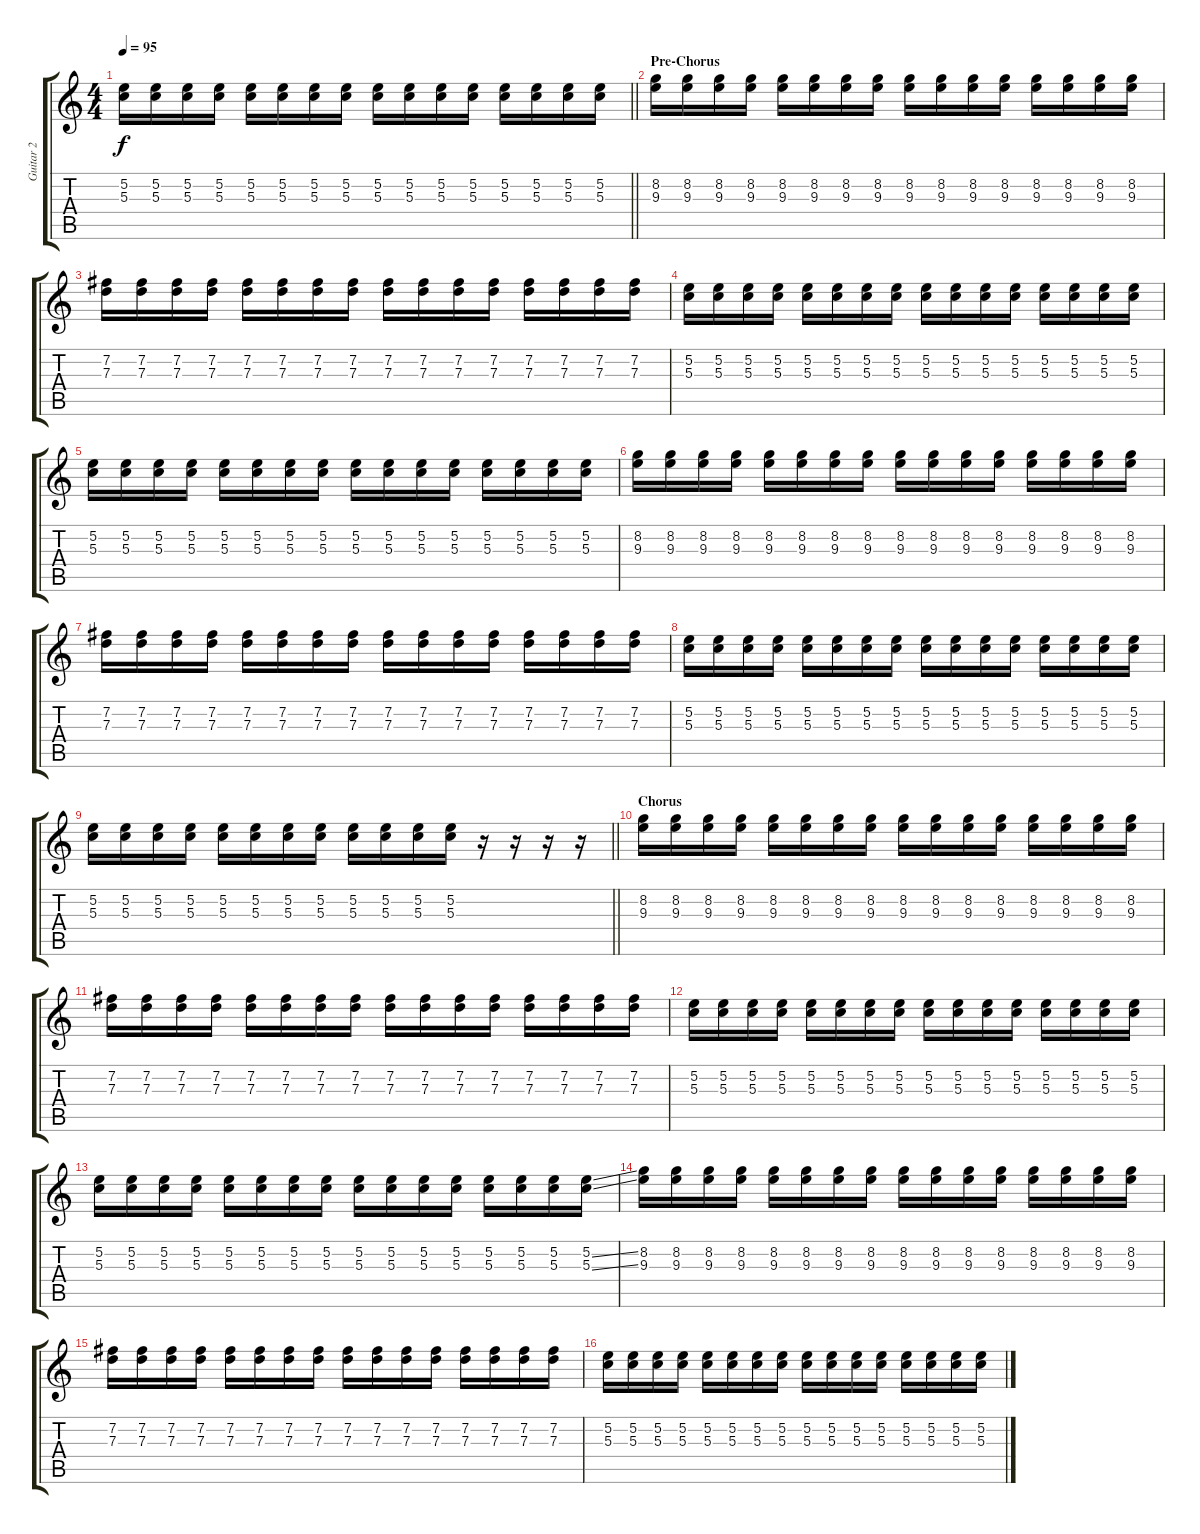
\track ("Guitar 2" "Guitar 2") {instrument electricguitarjazz}
\staff {score tabs}
\tuning (E4 B3 G3 D3 A2 E2) {hide}
\ts (4 4)
\tempo 95
\clef g2
\barLineRight lightlight
\ks c
(5.2 5.3).16{dy f} (5.2 5.3).16 (5.2 5.3).16 (5.2 5.3).16 (5.2 5.3).16 (5.2 5.3).16 (5.2 5.3).16 (5.2 5.3).16 (5.2 5.3).16 (5.2 5.3).16 (5.2 5.3).16 (5.2 5.3).16 (5.2 5.3).16 (5.2 5.3).16 (5.2 5.3).16 (5.2 5.3).16 |
\section ("" "Pre-Chorus")
(8.2 9.3).16 (8.2 9.3).16 (8.2 9.3).16 (8.2 9.3).16 (8.2 9.3).16 (8.2 9.3).16 (8.2 9.3).16 (8.2 9.3).16 (8.2 9.3).16 (8.2 9.3).16 (8.2 9.3).16 (8.2 9.3).16 (8.2 9.3).16 (8.2 9.3).16 (8.2 9.3).16 (8.2 9.3).16 |
(7.2 7.3).16 (7.2 7.3).16 (7.2 7.3).16 (7.2 7.3).16 (7.2 7.3).16 (7.2 7.3).16 (7.2 7.3).16 (7.2 7.3).16 (7.2 7.3).16 (7.2 7.3).16 (7.2 7.3).16 (7.2 7.3).16 (7.2 7.3).16 (7.2 7.3).16 (7.2 7.3).16 (7.2 7.3).16 |
(5.2 5.3).16 (5.2 5.3).16 (5.2 5.3).16 (5.2 5.3).16 (5.2 5.3).16 (5.2 5.3).16 (5.2 5.3).16 (5.2 5.3).16 (5.2 5.3).16 (5.2 5.3).16 (5.2 5.3).16 (5.2 5.3).16 (5.2 5.3).16 (5.2 5.3).16 (5.2 5.3).16 (5.2 5.3).16 |
(5.2 5.3).16 (5.2 5.3).16 (5.2 5.3).16 (5.2 5.3).16 (5.2 5.3).16 (5.2 5.3).16 (5.2 5.3).16 (5.2 5.3).16 (5.2 5.3).16 (5.2 5.3).16 (5.2 5.3).16 (5.2 5.3).16 (5.2 5.3).16 (5.2 5.3).16 (5.2 5.3).16 (5.2 5.3).16 |
(8.2 9.3).16 (8.2 9.3).16 (8.2 9.3).16 (8.2 9.3).16 (8.2 9.3).16 (8.2 9.3).16 (8.2 9.3).16 (8.2 9.3).16 (8.2 9.3).16 (8.2 9.3).16 (8.2 9.3).16 (8.2 9.3).16 (8.2 9.3).16 (8.2 9.3).16 (8.2 9.3).16 (8.2 9.3).16 |
(7.2 7.3).16 (7.2 7.3).16 (7.2 7.3).16 (7.2 7.3).16 (7.2 7.3).16 (7.2 7.3).16 (7.2 7.3).16 (7.2 7.3).16 (7.2 7.3).16 (7.2 7.3).16 (7.2 7.3).16 (7.2 7.3).16 (7.2 7.3).16 (7.2 7.3).16 (7.2 7.3).16 (7.2 7.3).16 |
(5.2 5.3).16 (5.2 5.3).16 (5.2 5.3).16 (5.2 5.3).16 (5.2 5.3).16 (5.2 5.3).16 (5.2 5.3).16 (5.2 5.3).16 (5.2 5.3).16 (5.2 5.3).16 (5.2 5.3).16 (5.2 5.3).16 (5.2 5.3).16 (5.2 5.3).16 (5.2 5.3).16 (5.2 5.3).16 |
\barLineRight lightlight
(5.2 5.3).16 (5.2 5.3).16 (5.2 5.3).16 (5.2 5.3).16 (5.2 5.3).16 (5.2 5.3).16 (5.2 5.3).16 (5.2 5.3).16 (5.2 5.3).16 (5.2 5.3).16 (5.2 5.3).16 (5.2 5.3).16 r.16 r.16 r.16 r.16 |
\section ("" "Chorus")
(8.2 9.3).16 (8.2 9.3).16 (8.2 9.3).16 (8.2 9.3).16 (8.2 9.3).16 (8.2 9.3).16 (8.2 9.3).16 (8.2 9.3).16 (8.2 9.3).16 (8.2 9.3).16 (8.2 9.3).16 (8.2 9.3).16 (8.2 9.3).16 (8.2 9.3).16 (8.2 9.3).16 (8.2 9.3).16 |
(7.2 7.3).16 (7.2 7.3).16 (7.2 7.3).16 (7.2 7.3).16 (7.2 7.3).16 (7.2 7.3).16 (7.2 7.3).16 (7.2 7.3).16 (7.2 7.3).16 (7.2 7.3).16 (7.2 7.3).16 (7.2 7.3).16 (7.2 7.3).16 (7.2 7.3).16 (7.2 7.3).16 (7.2 7.3).16 |
(5.2 5.3).16 (5.2 5.3).16 (5.2 5.3).16 (5.2 5.3).16 (5.2 5.3).16 (5.2 5.3).16 (5.2 5.3).16 (5.2 5.3).16 (5.2 5.3).16 (5.2 5.3).16 (5.2 5.3).16 (5.2 5.3).16 (5.2 5.3).16 (5.2 5.3).16 (5.2 5.3).16 (5.2 5.3).16 |
(5.2 5.3).16 (5.2 5.3).16 (5.2 5.3).16 (5.2 5.3).16 (5.2 5.3).16 (5.2 5.3).16 (5.2 5.3).16 (5.2 5.3).16 (5.2 5.3).16 (5.2 5.3).16 (5.2 5.3).16 (5.2 5.3).16 (5.2 5.3).16 (5.2 5.3).16 (5.2 5.3).16 (5.2{ss} 5.3{ss}).16 |
(8.2 9.3).16 (8.2 9.3).16 (8.2 9.3).16 (8.2 9.3).16 (8.2 9.3).16 (8.2 9.3).16 (8.2 9.3).16 (8.2 9.3).16 (8.2 9.3).16 (8.2 9.3).16 (8.2 9.3).16 (8.2 9.3).16 (8.2 9.3).16 (8.2 9.3).16 (8.2 9.3).16 (8.2 9.3).16 |
(7.2 7.3).16 (7.2 7.3).16 (7.2 7.3).16 (7.2 7.3).16 (7.2 7.3).16 (7.2 7.3).16 (7.2 7.3).16 (7.2 7.3).16 (7.2 7.3).16 (7.2 7.3).16 (7.2 7.3).16 (7.2 7.3).16 (7.2 7.3).16 (7.2 7.3).16 (7.2 7.3).16 (7.2 7.3).16 |
(5.2 5.3).16 (5.2 5.3).16 (5.2 5.3).16 (5.2 5.3).16 (5.2 5.3).16 (5.2 5.3).16 (5.2 5.3).16 (5.2 5.3).16 (5.2 5.3).16 (5.2 5.3).16 (5.2 5.3).16 (5.2 5.3).16 (5.2 5.3).16 (5.2 5.3).16 (5.2 5.3).16 (5.2 5.3).16
